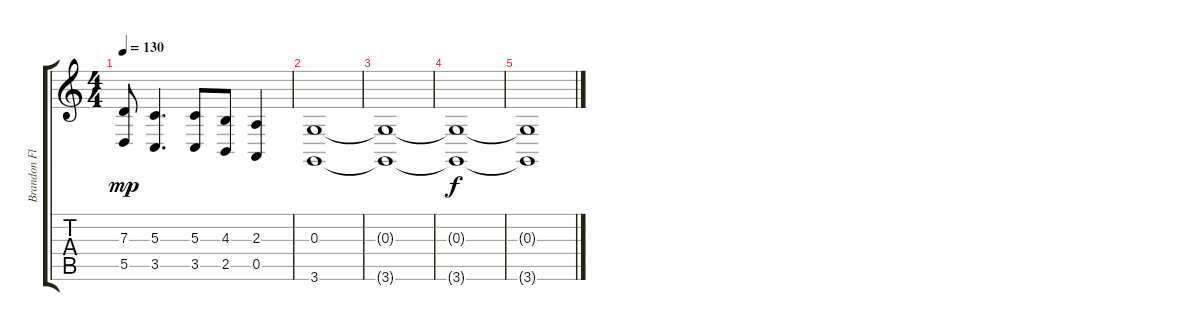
\track ("Brandon Flowers (Synth 2)" "Brandon Fl") {instrument electricpiano1}
\staff {score tabs}
\tuning (E4 B3 G3 D3 A2 E2) {hide}
\ts (4 4)
\tempo 130
\clef g2
\ks c
(7.3{t} 5.5{t}).8{dy mp} (5.3 3.5).4{d} (5.3 3.5).8 (4.3 2.5).8 (2.3 0.5).4 |
(0.3 3.6).1 |
(0.3{t} 3.6{t}).1 |
(0.3{t} 3.6{t}).1{dy f} |
(0.3{t} 3.6{t}).1
